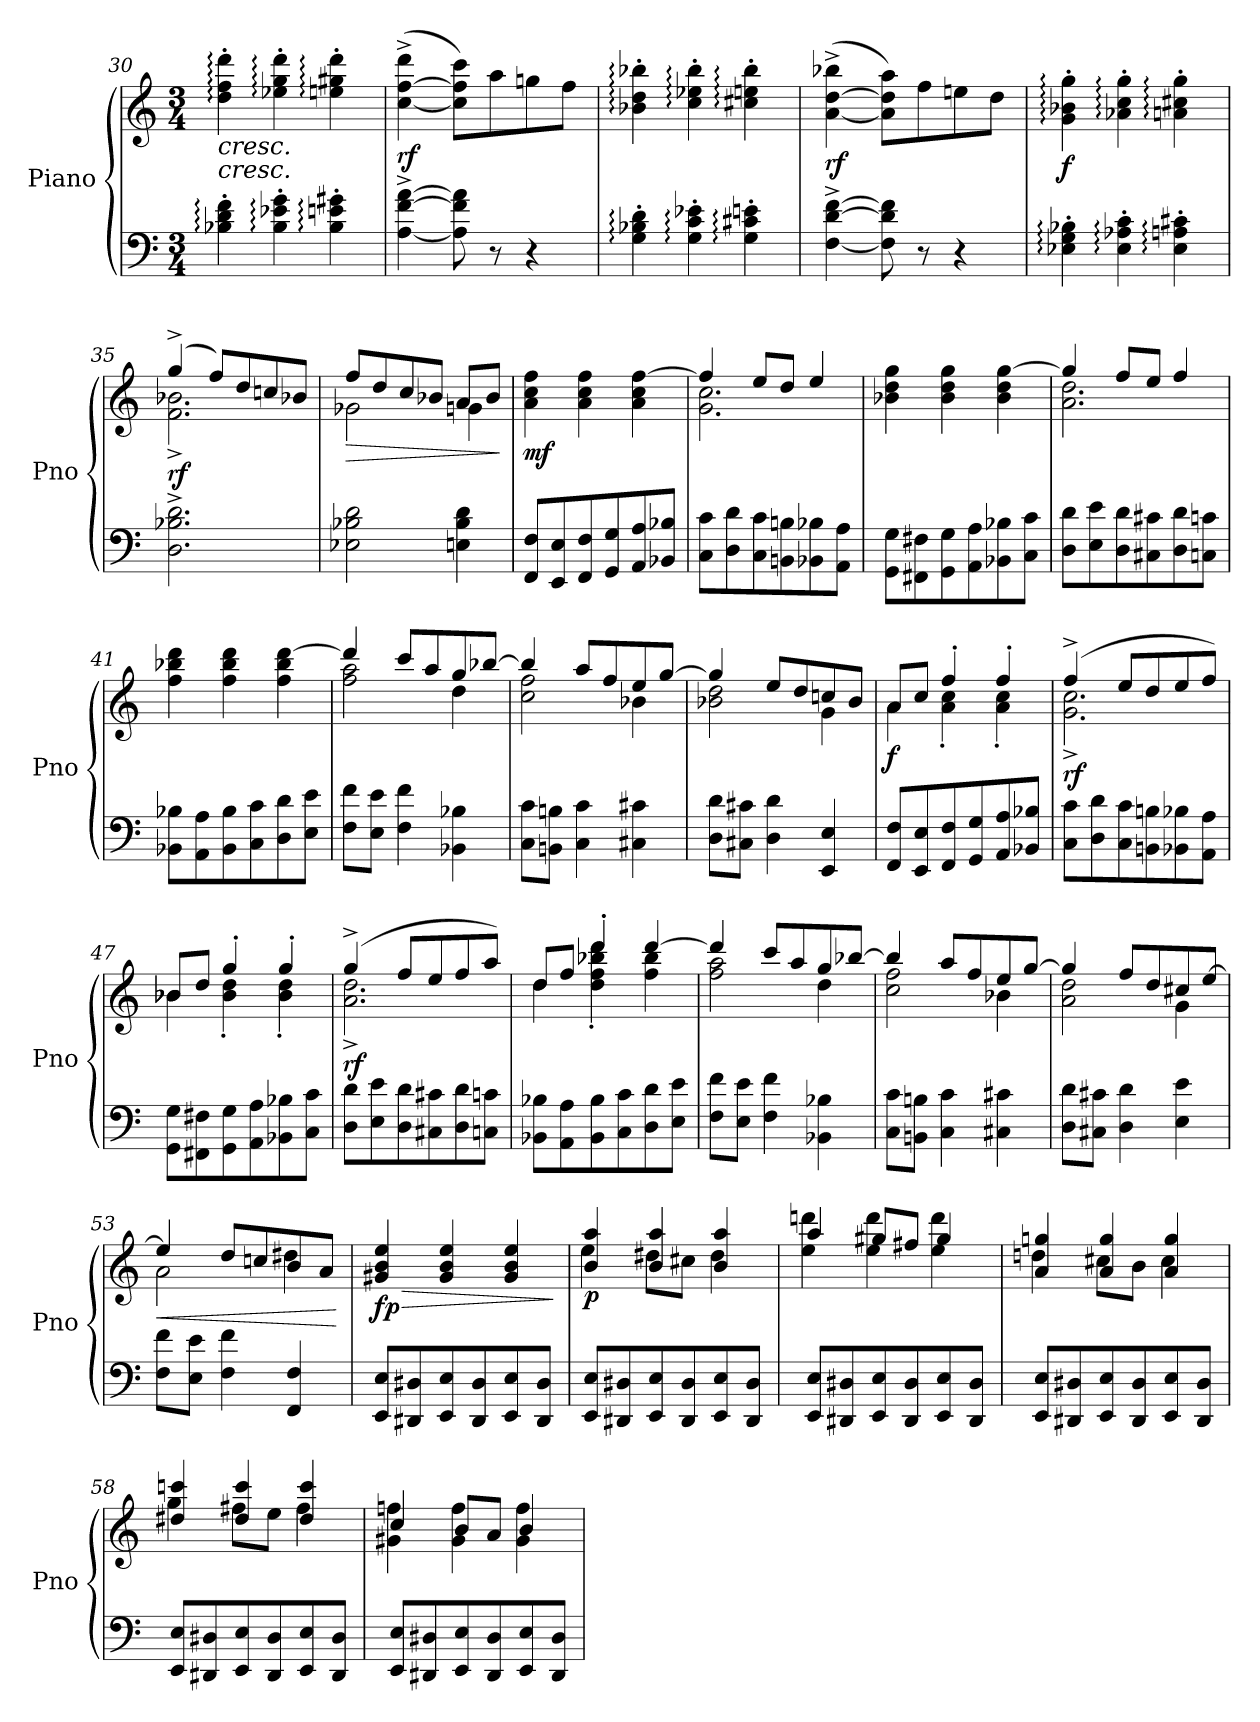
**kern	**kern	**dynam
*part1	*part1	*part1
*staff2	*staff1	*staff1/2
*I"Piano	*	*
*I'Pno	*	*
!!LO:PB:g=z
*clefF4	*clefG2	*
*k[]	*k[]	*
*M3/4	*M3/4	*
=30	=30	=30
!	!LO:TX:b:i:t=cresc.	!
!	!	!LO:HP:b
4B-X\:' 4d\:' 4f\:'	4dd\:' 4ff\:' 4ddd\:'	<
4B-\:' 4e-X\:' 4g\:'	4ee-X\:' 4gg\:' 4ddd\:'	.
4B-\:' 4en\:' 4g#X\:'	4een\:' 4gg#X\:' 4ddd\:'	.
=31	=31	=31
!	!	!LO:DY:b
[4A\^ [4f\^ [4a\^	(>[4cc\^ [4ff\^ 4ddd\^	rf
8A\] 8f\] 8a\]	8cc\] 8ff\] 8ccc\L)	.
8r	8aa\	.
4r	8ggn\	.
.	8ff\J	.
=32	=32	=32
4G\:' 4B-X\:' 4d\:'	4b-X\:' 4dd\:' 4bb-X\:'	.
4G\:' 4c\:' 4e-X\:'	4cc\:' 4ee-X\:' 4bb-\:'	.
4G\:' 4c#X\:' 4en\:'	4cc#X\:' 4een\:' 4bb-\:'	.
=33	=33	=33
!	!	!LO:DY:b
[4F\^ [4d\^ [4f\^	(>[4a\^ [4dd\^ 4bb-X\^	rf
8F\] 8d\] 8f\]	8a\] 8dd\] 8aa\L)	.
8r	8ff\	.
4r	8een\	.
.	8dd\J	.
.	.	[
=34	=34	=34
!	!	!LO:DY:b
4E-X\:' 4G\:' 4B-X\:'	4g\:' 4b-X\:' 4gg\:'	f
4E-\:' 4A-X\:' 4c\:'	4a-X\:' 4cc\:' 4gg\:'	.
4E-\:' 4An\:' 4c#X\:'	4an\:' 4cc#X\:' 4gg\:'	.
=35	=35	=35
*	*^	*
!	!	!	!LO:DY:b
2.D\^ 2.B-X\^ 2.d\^	(4gg^/	2.f\^ 2.b-X\^	rf
.	8ff/L)	.	.
.	8dd/	.	.
.	8ccn/	.	.
.	8b-X/J	.	.
!!LO:LB:g=z	!!
=36	=36	=36	=36
!	!	!	!LO:HP:b
2E-X\ 2B-X\ 2d\	8ff/L	2g-X\	>
.	8dd/	.	.
.	8cc/	.	.
.	8b-X/J	.	.
4En\ 4B-\ 4d\	8a/L	4gn\	.
.	8b-/J	.	.
*	*v	*v	*
.	.	]
=37	=37	=37
!	!	!LO:DY:b
8FF/ 8F/L	4a\ 4cc\ 4ff\	mf
8EE/ 8E/	.	.
8FF/ 8F/	4a\ 4cc\ 4ff\	.
8GG/ 8G/	.	.
8AA/ 8A/	4a\ 4cc\ [4ff\	.
8BB-X/ 8B-X/J	.	.
=38	=38	=38
*	*^	*
8C\ 8c\L	4ff/]	2.g\ 2.cc\	.
8D\ 8d\	.	.	.
8C\ 8c\	8ee/L	.	.
8BBn\ 8Bn\	8dd/J	.	.
8BB-X\ 8B-X\	4ee/	.	.
8AA\ 8A\J	.	.	.
*	*v	*v	*
=39	=39	=39
8GG\ 8G\L	4b-X\ 4dd\ 4gg\	.
8FF#X\ 8F#X\	.	.
8GG\ 8G\	4b-\ 4dd\ 4gg\	.
8AA\ 8A\	.	.
8BB-X\ 8B-X\	4b-\ 4dd\ [4gg\	.
8C\ 8c\J	.	.
=40	=40	=40
*	*^	*
8D\ 8d\L	4gg/]	2.a\ 2.dd\	.
8E\ 8e\	.	.	.
8D\ 8d\	8ff/L	.	.
8C#X\ 8c#X\	8ee/J	.	.
8D\ 8d\	4ff/	.	.
8Cn\ 8cn\J	.	.	.
*	*v	*v	*
!!LO:LB:g=z
=41	=41	=41
8BB-X\ 8B-X\L	4ff\ 4bb-X\ 4ddd\	.
8AA\ 8A\	.	.
8BB-\ 8B-\	4ff\ 4bb-\ 4ddd\	.
8C\ 8c\	.	.
8D\ 8d\	4ff\ 4bb-\ [4ddd\	.
8E\ 8e\J	.	.
=42	=42	=42
*	*^	*
8F\ 8f\L	4ddd/]	2ff\ 2aa\	.
8E\ 8e\J	.	.	.
4F\ 4f\	8ccc/L	.	.
.	8aa/	.	.
4BB-X\ 4B-X\	8gg/	4dd\	.
.	[8bb-X/J	.	.
=43	=43	=43	=43
8C\ 8c\L	4bb-/]	2cc\ 2ff\	.
8BBn\ 8Bn\J	.	.	.
4C\ 4c\	8aa/L	.	.
.	8ff/	.	.
4C#X\ 4c#X\	8ee/	4b-X\	.
.	[8gg/J	.	.
=44	=44	=44	=44
8D\ 8d\L	4gg/]	2b-X\ 2dd\	.
8C#X\ 8c#X\J	.	.	.
4D\ 4d\	8ee/L	.	.
.	8dd/	.	.
4EE/ 4E/	8ccn/	4g\	.
.	8b-/J	.	.
=45	=45	=45	=45
!	!	!	!LO:DY:b
8FF/ 8F/L	8a/L	4a\	f
8EE/ 8E/	8cc/J	.	.
8FF/ 8F/	4ff'/	4a\' 4cc\'	.
8GG/ 8G/	.	.	.
8AA/ 8A/	4ff'/	4a\' 4cc\'	.
8BB-X/ 8B-X/J	.	.	.
!!LO:LB:g=z	!!
=46	=46	=46	=46
!	!	!	!LO:DY:b
8C\ 8c\L	(4ff^/	2.g\^ 2.cc\^	rf
8D\ 8d\	.	.	.
8C\ 8c\	8ee/L	.	.
8BBn\ 8Bn\	8dd/	.	.
8BB-X\ 8B-X\	8ee/	.	.
8AA\ 8A\J	8ff/J)	.	.
=47	=47	=47	=47
8GG\ 8G\L	8b-X/L	4b-\	.
8FF#X\ 8F#X\	8dd/J	.	.
8GG\ 8G\	4gg'/	4b-\' 4dd\'	.
8AA\ 8A\	.	.	.
8BB-X\ 8B-X\	4gg'/	4b-\' 4dd\'	.
8C\ 8c\J	.	.	.
=48	=48	=48	=48
!	!	!	!LO:DY:b
8D\ 8d\L	(4gg^/	2.a\^ 2.dd\^	rf
8E\ 8e\	.	.	.
8D\ 8d\	8ff/L	.	.
8C#X\ 8c#X\	8ee/	.	.
8D\ 8d\	8ff/	.	.
8Cn\ 8cn\J	8aa/J)	.	.
=49	=49	=49	=49
8BB-X\ 8B-X\L	8dd/L	4dd\	.
8AA\ 8A\	8ff/J	.	.
8BB-\ 8B-\	4ddd'/	4dd\' 4ff\' 4bb-X\' 4ddd\'	.
8C\ 8c\	.	.	.
8D\ 8d\	[4ddd/	4ff\ 4bb-\	.
8E\ 8e\J	.	.	.
=50	=50	=50	=50
8F\ 8f\L	4ddd/]	2ff\ 2aa\	.
8E\ 8e\J	.	.	.
4F\ 4f\	8ccc/L	.	.
.	8aa/	.	.
4BB-X\ 4B-X\	8gg/	4dd\	.
.	[8bb-X/J	.	.
!!LO:LB:g=z	!!
=51	=51	=51	=51
8C\ 8c\L	4bb-/]	2cc\ 2ff\	.
8BBn\ 8Bn\J	.	.	.
4C\ 4c\	8aa/L	.	.
.	8ff/	.	.
4C#X\ 4c#X\	8ee/	4b-X\	.
.	[8gg/J	.	.
=52	=52	=52	=52
8D\ 8d\L	4gg/]	2a\ 2dd\	.
8C#X\ 8c#X\J	.	.	.
4D\ 4d\	8ff/L	.	.
.	8dd/	.	.
4E\ 4e\	8cc#X/	4g\	.
.	[8ee/J	.	.
=53	=53	=53	=53
!	!	!	!LO:HP:b
8F\ 8f\L	4ee/]	2a\	<
8E\ 8e\J	.	.	.
4F\ 4f\	8dd/L	.	.
.	8ccn/	.	.
4FF/ 4F/	8b/	4dd#X\	.
.	8a/J	.	.
*	*v	*v	*
.	.	[
=54	=54	=54
!	!	!LO:HP:b
!	!	!LO:DY:n=1:b
8EE/ 8E/L	4g#X/ 4b/ 4ee/	> fp
8DD#X/ 8D#X/	.	.
8EE/ 8E/	4g#/ 4b/ 4ee/	.
8DD#/ 8D#/	.	.
8EE/ 8E/	4g#/ 4b/ 4ee/	.
8DD#/ 8D#/J	.	.
.	.	]
=55	=55	=55
*	*^	*
!	!	!	!LO:DY:b
8EE/ 8E/L	4b/ 4aa/	4ee\	p
8DD#X/ 8D#X/	.	.	.
8EE/ 8E/	4b/ 4aa/	8dd#X\L	.
8DD#/ 8D#/	.	8cc#X\J	.
8EE/ 8E/	4b/ 4aa/	4dd#\	.
8DD#/ 8D#/J	.	.	.
!!LO:LB:g=z	!!
=56	=56	=56	=56
8EE/ 8E/L	4aa/	4ee\ 4dddn\	.
8DD#X/ 8D#X/	.	.	.
8EE/ 8E/	8gg#X/L	4ee\ 4ddd\	.
8DD#/ 8D#/	8ff#X/J	.	.
8EE/ 8E/	4gg#/	4ee\ 4ddd\	.
8DD#/ 8D#/J	.	.	.
=57	=57	=57	=57
8EE/ 8E/L	4a/ 4ggn/	4ddn\	.
8DD#X/ 8D#X/	.	.	.
8EE/ 8E/	4a/ 4gg/	8cc#X\L	.
8DD#/ 8D#/	.	8b\J	.
8EE/ 8E/	4a/ 4gg/	4cc#\	.
8DD#/ 8D#/J	.	.	.
=58	=58	=58	=58
8EE/ 8E/L	4dd#X/ 4cccn/	4gg\	.
8DD#X/ 8D#X/	.	.	.
8EE/ 8E/	4dd#/ 4ccc/	8ff#X\L	.
8DD#/ 8D#/	.	8ee\J	.
8EE/ 8E/	4dd#/ 4ccc/	4ff#\	.
8DD#/ 8D#/J	.	.	.
=59	=59	=59	=59
8EE/ 8E/L	4cc/	4g#X\ 4ffn\	.
8DD#X/ 8D#X/	.	.	.
8EE/ 8E/	8b/L	4g#\ 4ff\	.
8DD#/ 8D#/	8a/J	.	.
8EE/ 8E/	4b/	4g#\ 4ff\	.
8DD#/ 8D#/J	.	.	.
*	*v	*v	*
=	=	=
*-	*-	*-
